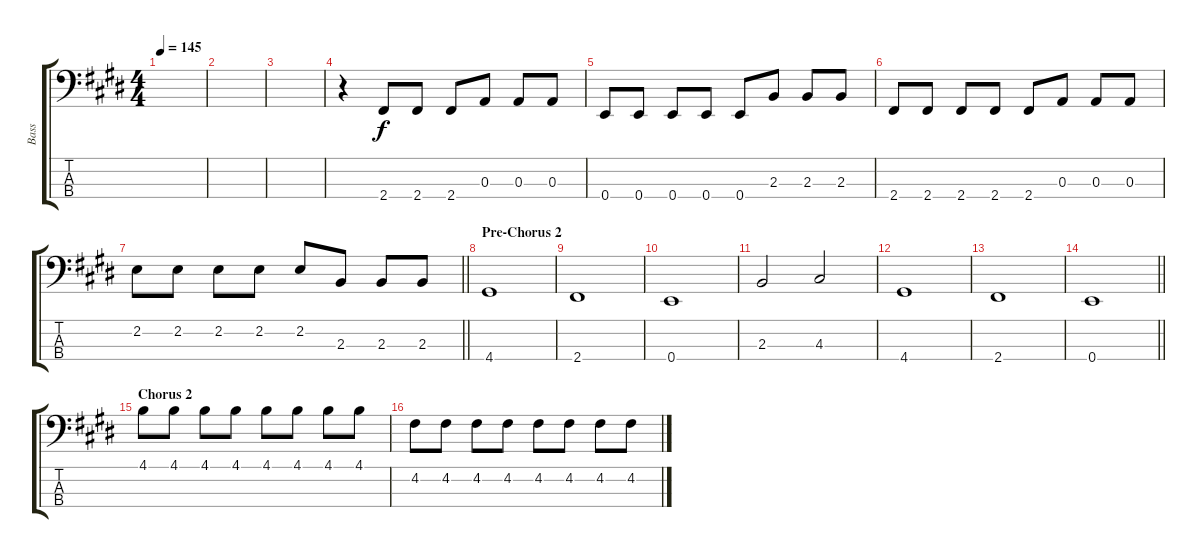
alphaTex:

\track ("Bass" "Bass") {instrument electricbassfinger}
\staff {score tabs}
\tuning (G2 D2 A1 E1) {hide}
\ts (4 4)
\tempo 145
\clef f4
\ks e
|
|
|
r.4 2.4.8 2.4.8 2.4.8 0.3.8 0.3.8 0.3.8 |
0.4.8 0.4.8 0.4.8 0.4.8 0.4.8 2.3.8 2.3.8 2.3.8 |
2.4.8 2.4.8 2.4.8 2.4.8 2.4.8 0.3.8 0.3.8 0.3.8 |
\barLineRight lightlight
2.2.8 2.2.8 2.2.8 2.2.8 2.2.8 2.3.8 2.3.8 2.3.8 |
\section ("" "Pre-Chorus 2")
4.4.1 |
2.4.1 |
0.4.1 |
2.3.2 4.3.2 |
4.4.1 |
2.4.1 |
\barLineRight lightlight
0.4.1 |
\section ("" "Chorus 2")
4.1.8 4.1.8 4.1.8 4.1.8 4.1.8 4.1.8 4.1.8 4.1.8 |
4.2.8 4.2.8 4.2.8 4.2.8 4.2.8 4.2.8 4.2.8 4.2.8
